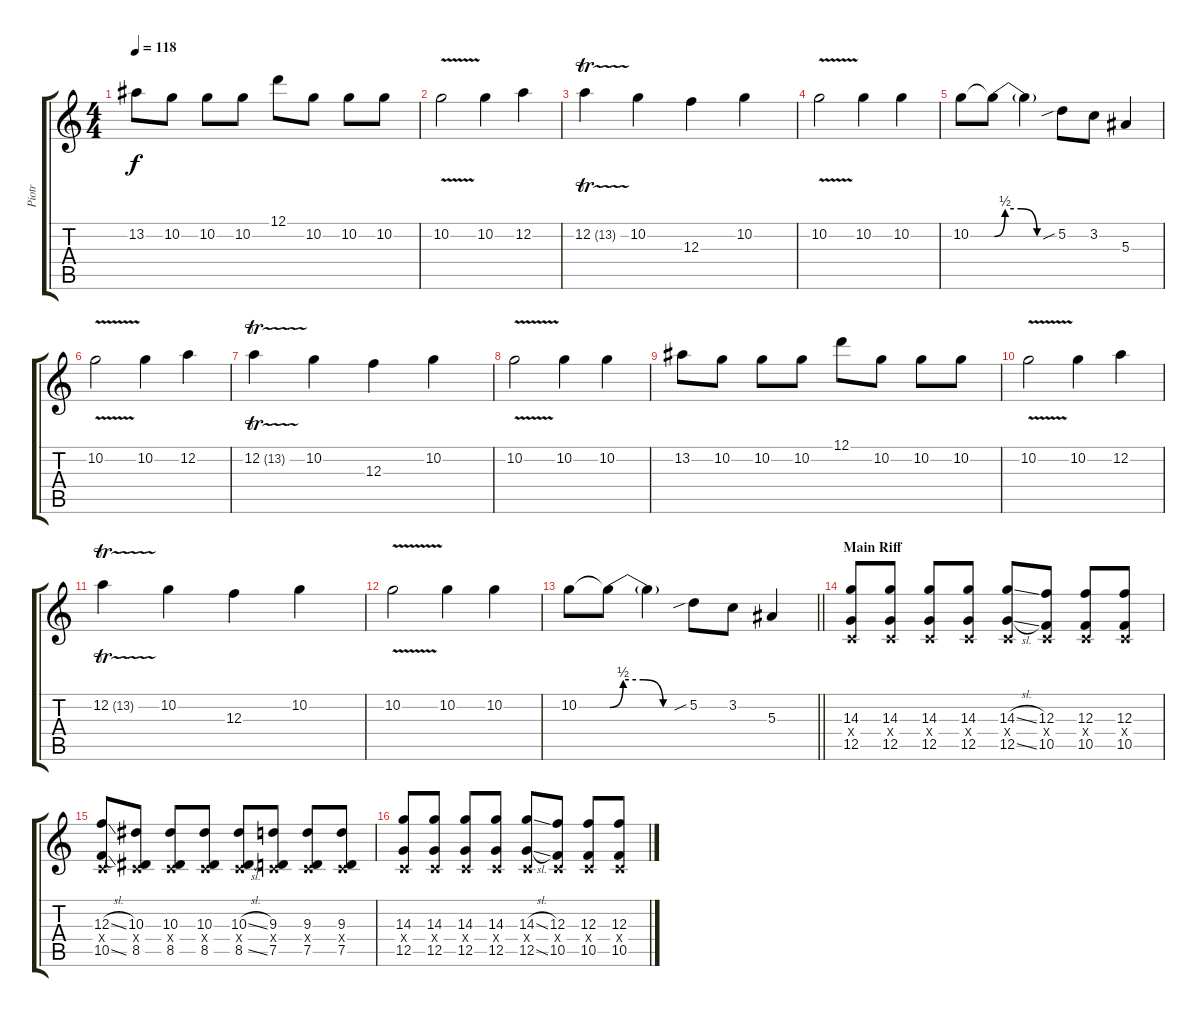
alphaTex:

\track ("Piotr" "Piotr") {instrument distortionguitar}
\staff {score tabs}
\tuning (D4 A3 F3 C3 G2 D2) {hide}
\ts (4 4)
\tempo 118
\clef g2
\ks c
13.2.8{dy f} 10.2.8 10.2.8 10.2.8 12.1.8 10.2.8 10.2.8 10.2.8 |
10.2{v}.2 10.2.4 12.2.4 |
12.2{tr (13 32)}.4 10.2.4 12.3.4 10.2.4 |
10.2{v}.2 10.2.4 10.2.4 |
10.2.8 10.2{be (custom 0 0 10 2 25 2 40 0 60 0) t}.8 10.2{t}.4 5.2{sib}.8 3.2.8 5.3.4 |
10.2{v}.2 10.2.4 12.2.4 |
12.2{tr (13 32)}.4 10.2.4 12.3.4 10.2.4 |
10.2{v}.2 10.2.4 10.2.4 |
13.2.8 10.2.8 10.2.8 10.2.8 12.1.8 10.2.8 10.2.8 10.2.8 |
10.2{v}.2 10.2.4 12.2.4 |
12.2{tr (13 32)}.4 10.2.4 12.3.4 10.2.4 |
10.2{v}.2 10.2.4 10.2.4 |
\barLineRight lightlight
10.2.8 10.2{be (custom 0 0 10 2 25 2 40 0 60 0) t}.8 10.2{t}.4 5.2{sib}.8 3.2.8 5.3.4 |
\section ("" "Main Riff")
(14.3 0.4{x} 12.5).8 (14.3 0.4{x} 12.5).8 (14.3 0.4{x} 12.5).8 (14.3 0.4{x} 12.5).8 (14.3{sl} 0.4{x} 12.5{sl}).8 (12.3 0.4{x} 10.5).8 (12.3 0.4{x} 10.5).8 (12.3 0.4{x} 10.5).8 |
(12.3{sl} 0.4{x} 10.5{sl}).8 (10.3 0.4{x} 8.5).8 (10.3 0.4{x} 8.5).8 (10.3 0.4{x} 8.5).8 (10.3{sl} 0.4{x} 8.5{sl}).8 (9.3 0.4{x} 7.5).8 (9.3 0.4{x} 7.5).8 (9.3 0.4{x} 7.5).8 |
(14.3 0.4{x} 12.5).8 (14.3 0.4{x} 12.5).8 (14.3 0.4{x} 12.5).8 (14.3 0.4{x} 12.5).8 (14.3{sl} 0.4{x} 12.5{sl}).8 (12.3 0.4{x} 10.5).8 (12.3 0.4{x} 10.5).8 (12.3 0.4{x} 10.5).8
